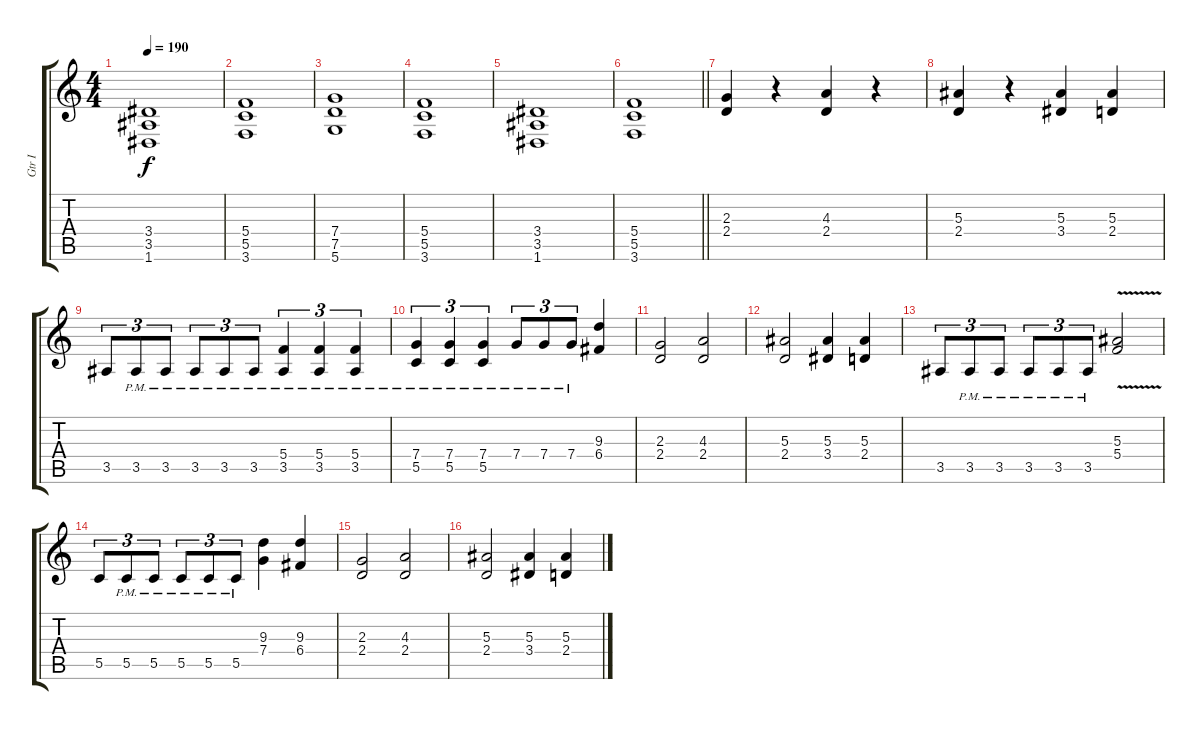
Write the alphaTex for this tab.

\track ("Gtr I" "Gtr I") {instrument distortionguitar}
\staff {score tabs}
\tuning (D4 A3 F3 C3 G2 D2) {hide}
\ts (4 4)
\tempo 190
\clef g2
\ks c
(3.4 3.5 1.6).1{dy f} |
(5.4 5.5 3.6).1 |
(7.4 7.5 5.6).1 |
(5.4 5.5 3.6).1 |
(3.4 3.5 1.6).1 |
\barLineRight lightlight
(5.4 5.5 3.6).1 |
(2.3 2.4).4 r.4 (4.3 2.4).4 r.4 |
(5.3 2.4).4 r.4 (5.3 3.4).4 (5.3 2.4).4 |
3.5.8{tu (3 2)} 3.5{pm}.8{tu (3 2)} 3.5{pm}.8{tu (3 2)} 3.5{pm}.8{tu (3 2)} 3.5{pm}.8{tu (3 2)} 3.5{pm}.8{tu (3 2)} (5.4{pm} 3.5{pm}).4{tu (3 2)} (5.4{pm} 3.5{pm}).4{tu (3 2)} (5.4{pm} 3.5{pm}).4{tu (3 2)} |
(7.4{pm} 5.5{pm}).4{tu (3 2)} (7.4{pm} 5.5{pm}).4{tu (3 2)} (7.4{pm} 5.5{pm}).4{tu (3 2)} 7.4{pm}.8{tu (3 2)} 7.4{pm}.8{tu (3 2)} 7.4{pm}.8{tu (3 2)} (9.3 6.4).4 |
(2.3 2.4).2 (4.3 2.4).2 |
(5.3 2.4).2 (5.3 3.4).4 (5.3 2.4).4 |
3.5.8{tu (3 2)} 3.5{pm}.8{tu (3 2)} 3.5{pm}.8{tu (3 2)} 3.5{pm}.8{tu (3 2)} 3.5{pm}.8{tu (3 2)} 3.5{pm}.8{tu (3 2)} (5.3{v} 5.4{v}).2 |
5.5.8{tu (3 2)} 5.5{pm}.8{tu (3 2)} 5.5{pm}.8{tu (3 2)} 5.5{pm}.8{tu (3 2)} 5.5{pm}.8{tu (3 2)} 5.5{pm}.8{tu (3 2)} (9.3 7.4).4 (9.3 6.4).4 |
(2.3 2.4).2 (4.3 2.4).2 |
(5.3 2.4).2 (5.3 3.4).4 (5.3 2.4).4
